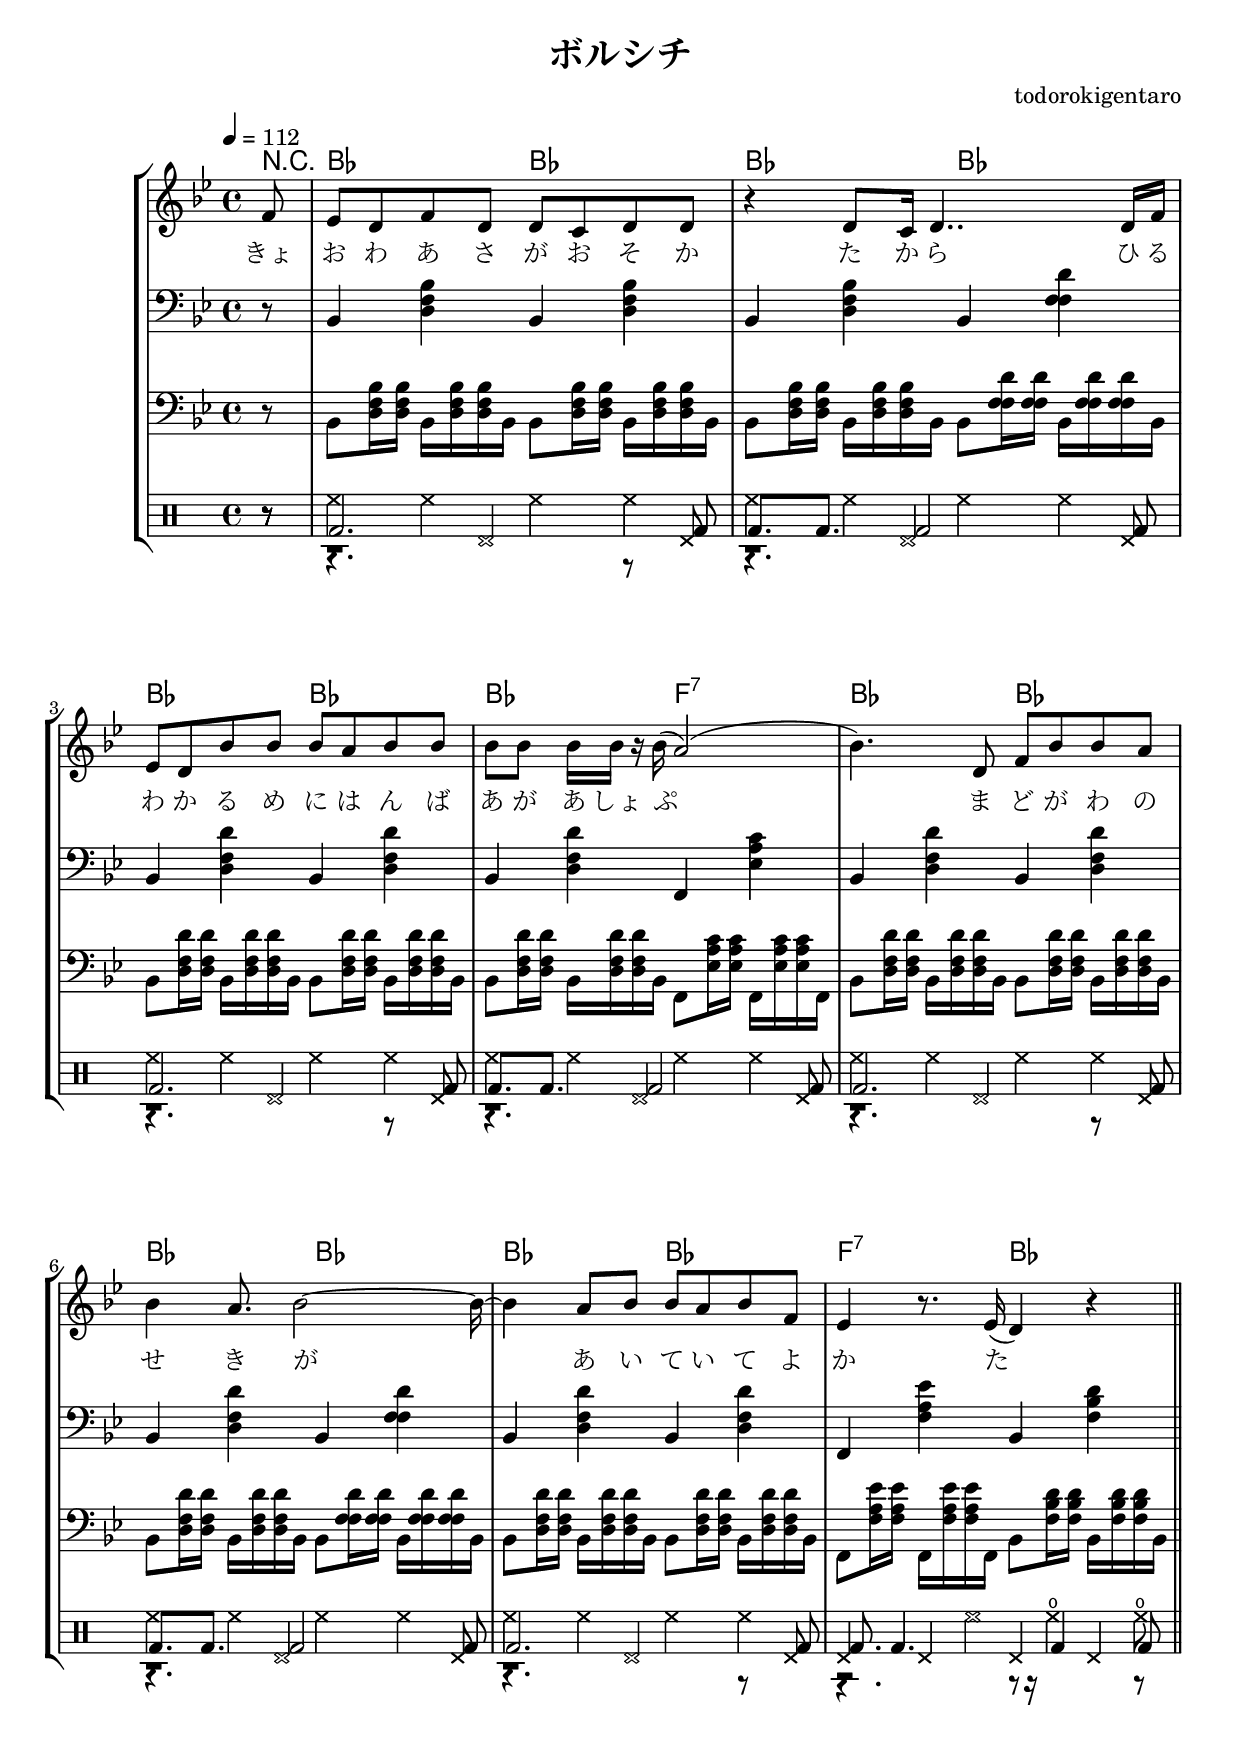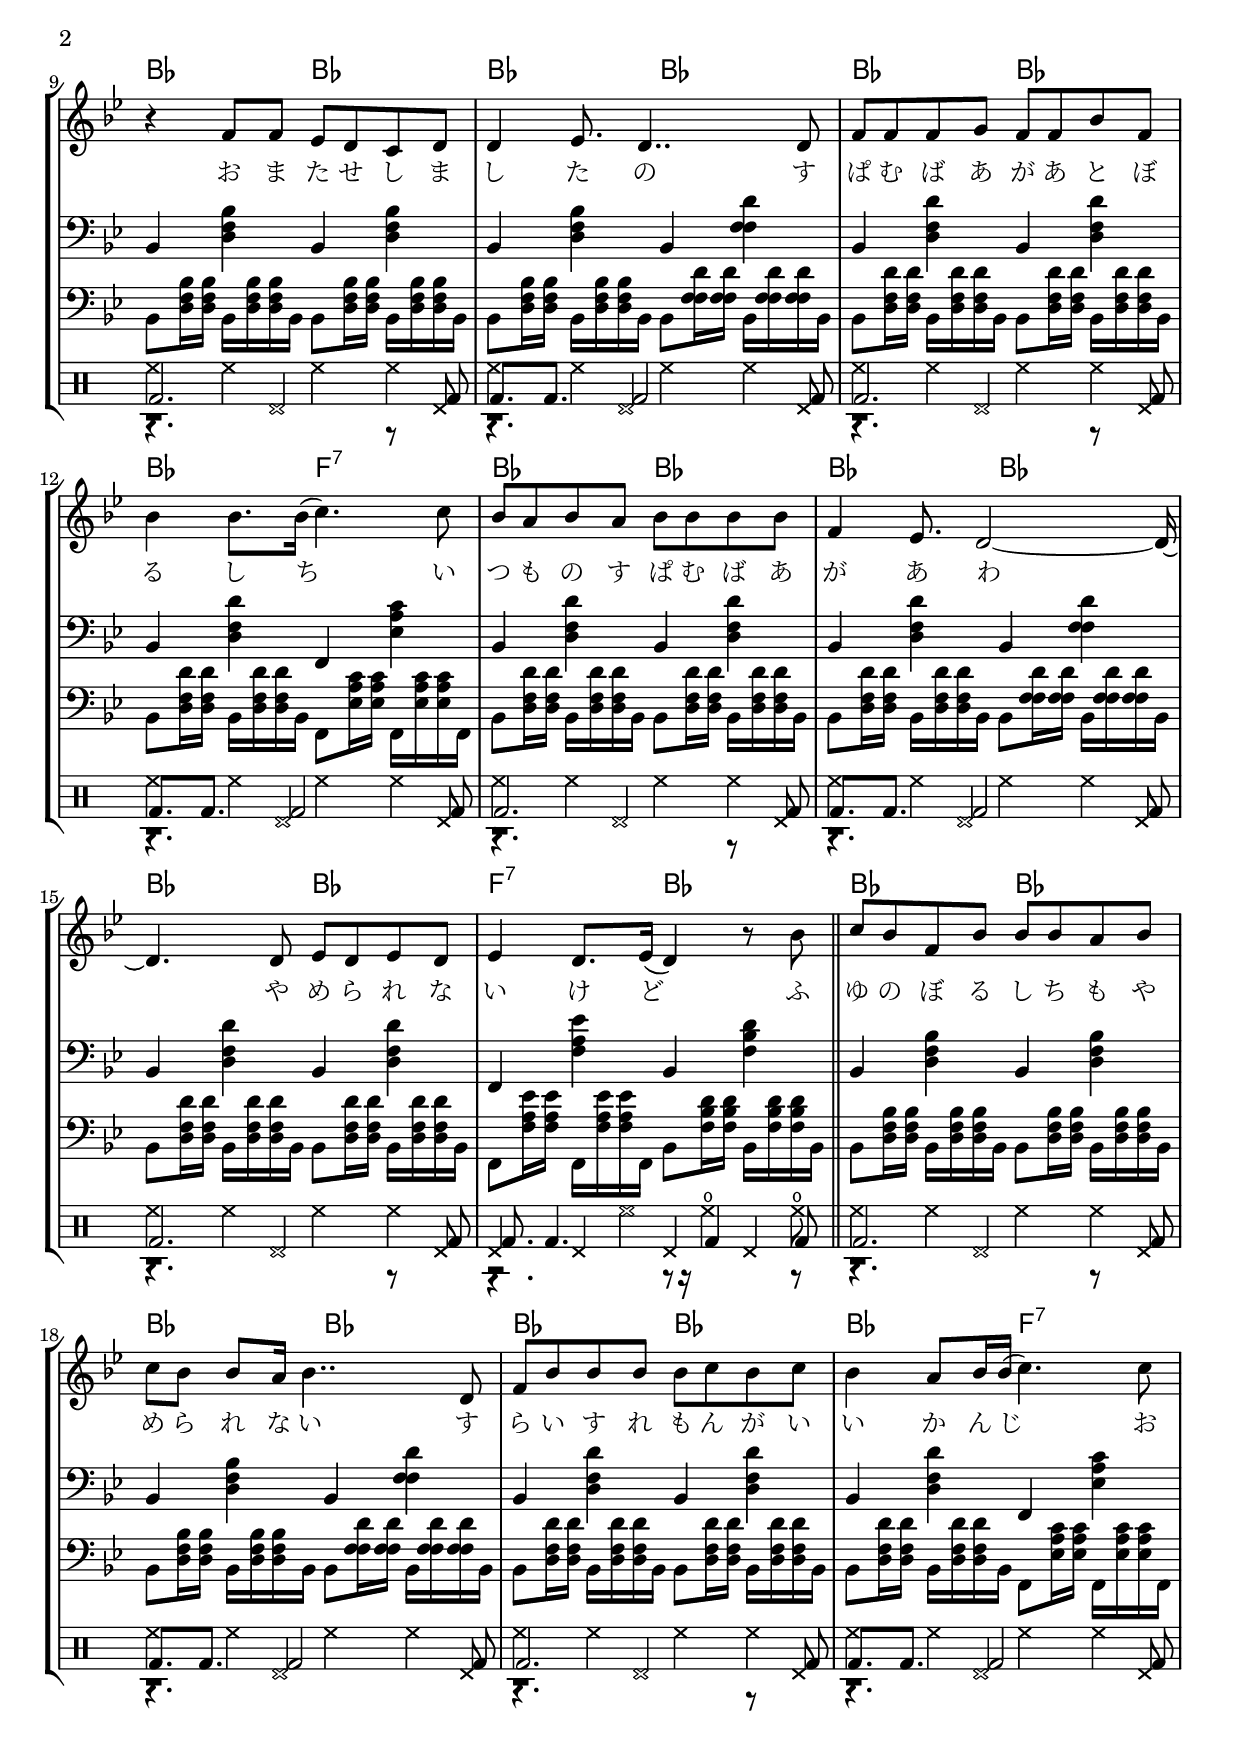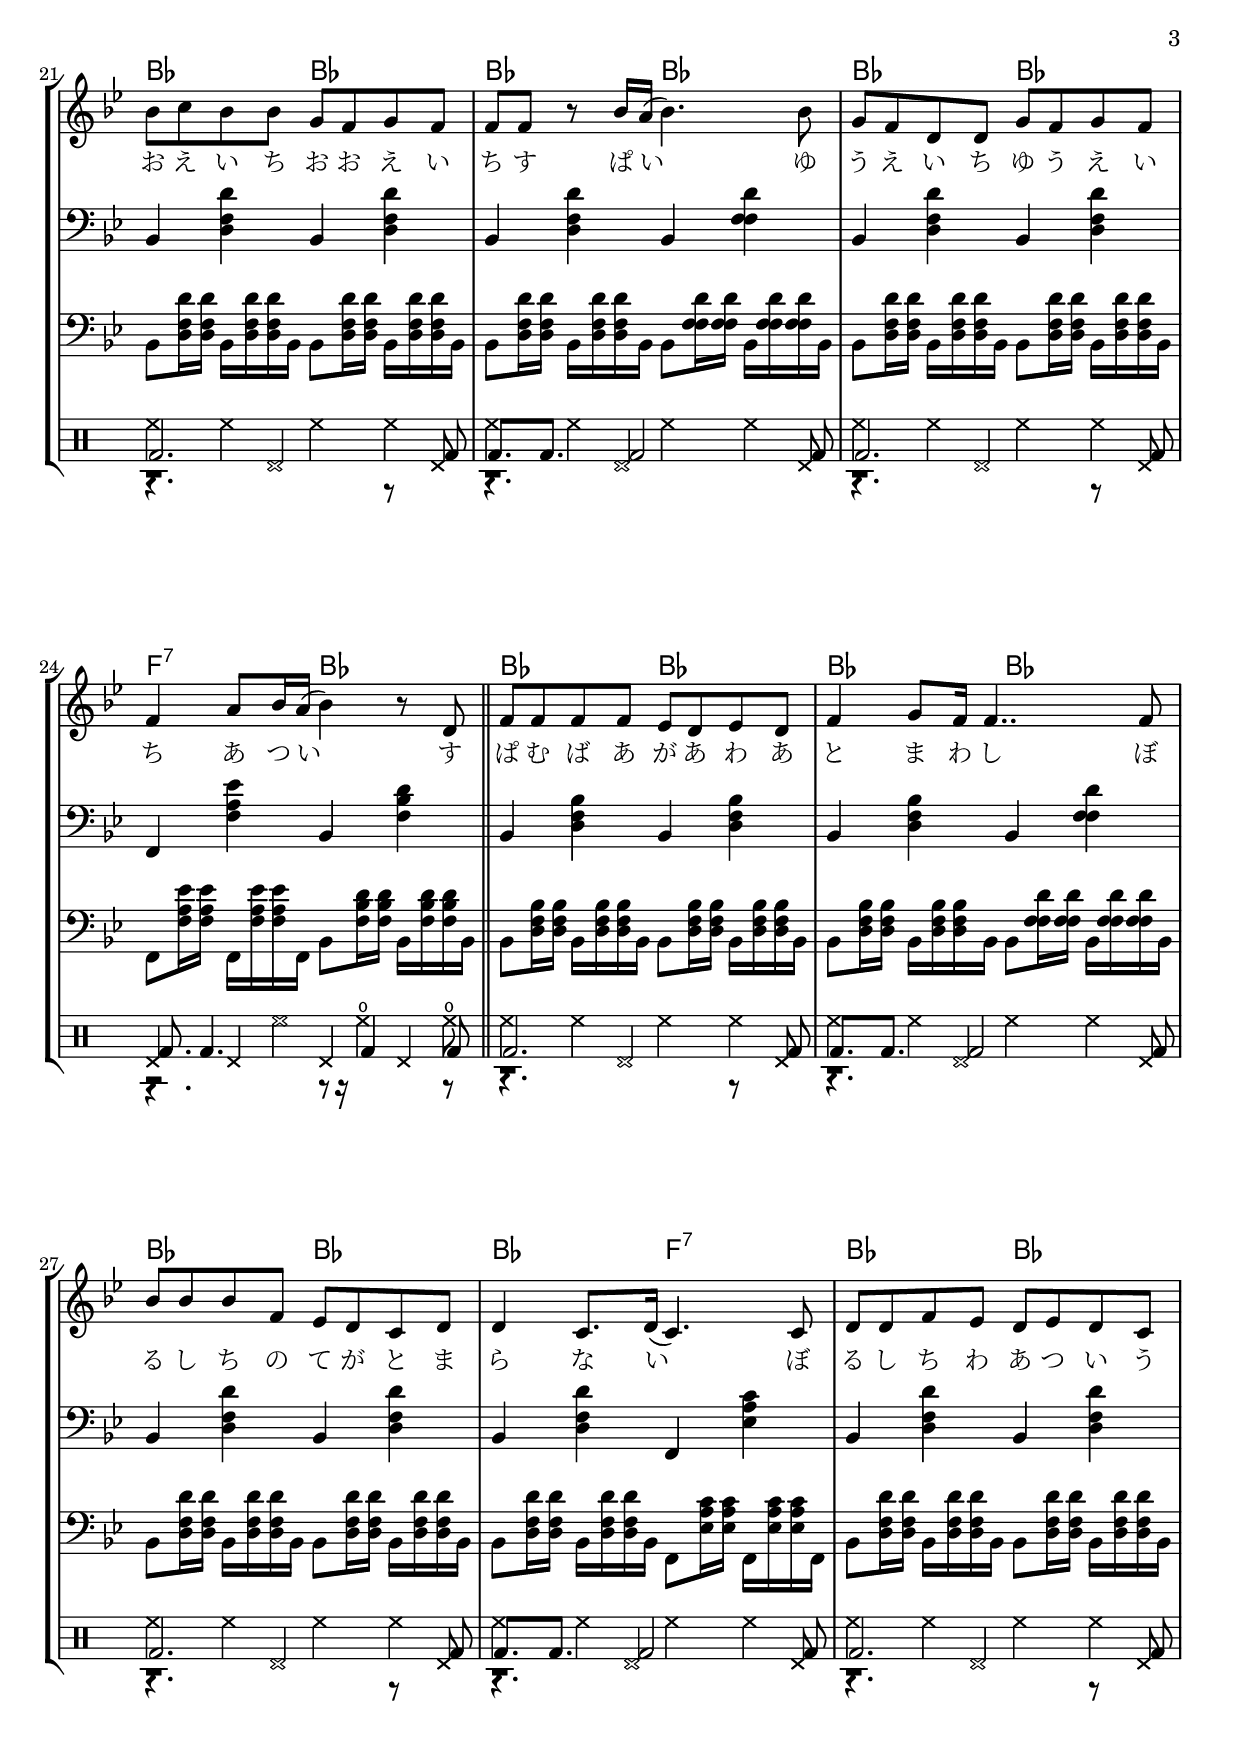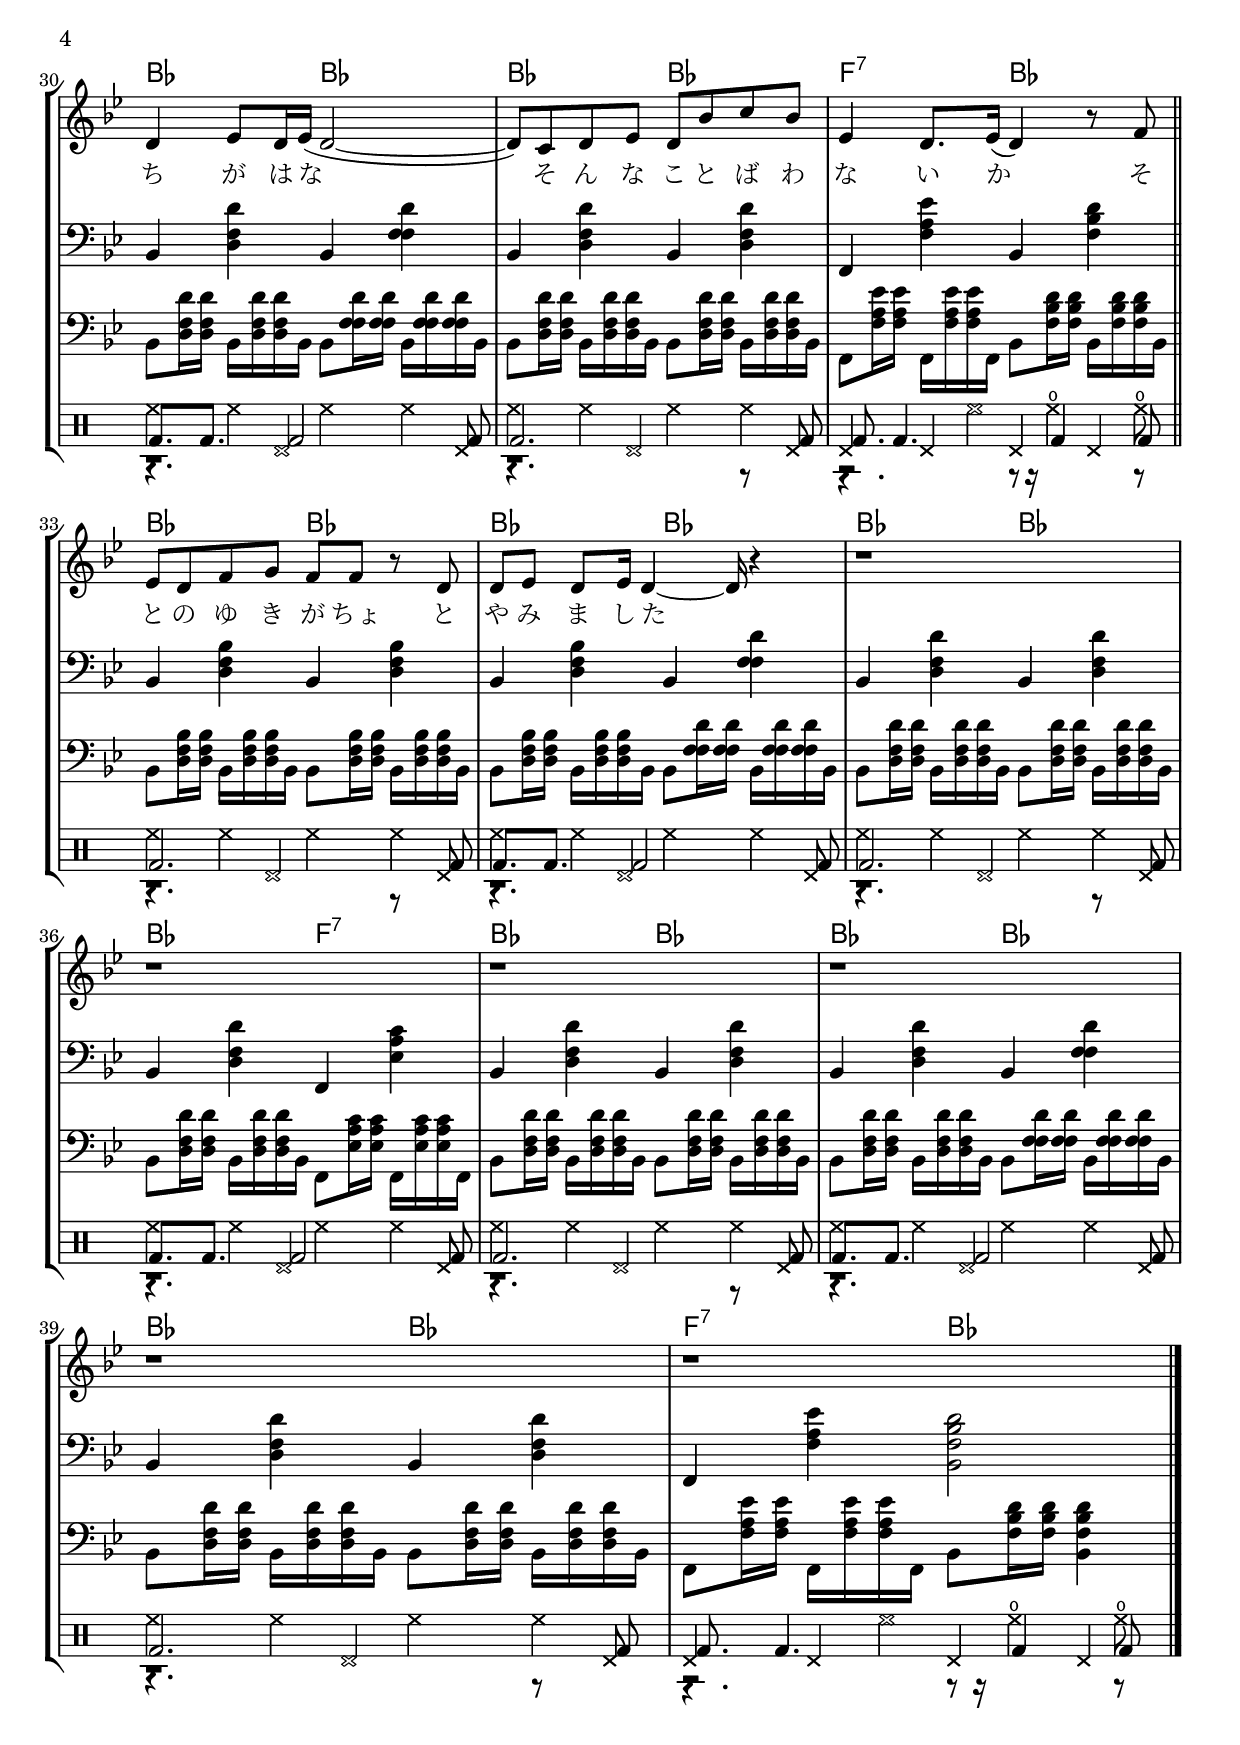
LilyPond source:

\version "2.12.1"

\header {
	title = \markup {ボルシチ}
	composer = \markup \center-column {todorokigentaro}
}

harmony = \chordmode {
		r8bes2 bes bes bes bes bes bes f:7 bes bes bes bes bes bes f:7 bes 

	bes bes bes bes bes bes bes f:7 bes bes bes bes bes bes f:7 bes 

	bes bes bes bes bes bes bes f:7 bes bes bes bes bes bes f:7 bes 

	bes bes bes bes bes bes bes f:7 bes bes bes bes bes bes f:7 bes 

	bes bes bes bes bes bes bes f:7 bes bes bes bes bes bes f:7 bes 
}

melody = {
	\set Staff.midiInstrument = #"fss0.23"
	\partial 8*1
		\key bes \major
	\tempo 4 = 112
f'8 
	es'8  d'8  f'8  d'8  d'8  c'8  d'8  d'8 
	r4  d'8  c'16  d'4..  d'16  f'16 
	es'8  d'8  bes'8  bes'8  bes'8  a'8  bes'8  bes'8 
	bes'8  bes'8  bes'16  bes'16  r16  bes'16  (a'2) 
	(bes'4.)  d'8  f'8  bes'8  bes'8  a'8 
	bes'4  a'8.  bes'2~bes'16~ 
	bes'4  a'8  bes'8  bes'8  a'8  bes'8  f'8 
	es'4  r8.  es'16  (d'4)  	r4 	\set Staff.midiInstrument = #"fss0.23"
	r4 f'8  f'8  es'8  d'8  c'8  d'8 
	d'4  es'8.  d'4..  d'8 
	f'8  f'8  f'8  g'8  f'8  f'8  bes'8  f'8 
	bes'4  bes'8.  bes'16  (c''4.)  c''8 
	bes'8  a'8  bes'8  a'8  bes'8  bes'8  bes'8  bes'8 
	f'4  es'8.  d'2~d'16~ 
	d'4.  d'8  es'8  d'8  es'8  d'8 
	es'4  d'8.  es'16  (d'4)  	r8 	\set Staff.midiInstrument = #"fss0.23"
	bes'8 
	c''8  bes'8  f'8  bes'8  bes'8  bes'8  a'8  bes'8 
	c''8  bes'8  bes'8  a'16  bes'4..  d'8 
	f'8  bes'8  bes'8  bes'8  bes'8  c''8  bes'8  c''8 
	bes'4  a'8  bes'16  bes'16  (c''4.)  c''8 
	bes'8  c''8  bes'8  bes'8  g'8  f'8  g'8  f'8 
	f'8  f'8  r8  bes'16  a'16  (bes'4.)  bes'8 
	g'8  f'8  d'8  d'8  g'8  f'8  g'8  f'8 
	f'4  a'8  bes'16  a'16  (bes'4)  	r8 	\set Staff.midiInstrument = #"fss0.23"
	d'8 
	f'8  f'8  f'8  f'8  es'8  d'8  es'8  d'8 
	f'4  g'8  f'16  f'4..  f'8 
	bes'8  bes'8  bes'8  f'8  es'8  d'8  c'8  d'8 
	d'4  c'8.  d'16  (c'4.)  c'8 
	d'8  d'8  f'8  es'8  d'8  es'8  d'8  c'8 
	d'4  es'8  d'16  es'16  (d'2~ 
	d'8)  c'8  d'8  es'8  d'8  bes'8  c''8  bes'8 
	es'4  d'8.  es'16  (d'4)  	r8 	\set Staff.midiInstrument = #"fss0.23"
	f'8 
	es'8  d'8  f'8  g'8  f'8  f'8  r8  d'8 
	d'8  es'8  d'8  es'16  d'4~d'16  	r4 r1 r1 r1 r1 r1 r1 	\bar "|."
}

words = \lyricmode {
	きょ  お  わ  あ  さ  が  お  そ  か  た  か  ら  ひ  る  わ  か  る  め  に  は  ん  ば  あ  が  あ  しょ  ぷ  ま  ど  が  わ  の  せ  き  が  あ  い  て  い  て  よ  か  た  
	お  ま  た  せ  し  ま  し  た  の  す  ぱ  む  ば  あ  が  あ  と  ぼ  る  し  ち  い  つ  も  の  す  ぱ  む  ば  あ  が  あ  わ  や  め  ら  れ  な  い  け  ど  
	ふ  ゆ  の  ぼ  る  し  ち  も  や  め  ら  れ  な  い  す  ら  い  す  れ  も  ん  が  い  い  か  ん  じ  お  お  え  い  ち  お  お  え  い  ち  す  ぱ  い  ゆ  う  え  い  ち  ゆ  う  え  い  ち  あ  つ  い  
	す  ぱ  む  ば  あ  が  あ  わ  あ  と  ま  わ  し  ぼ  る  し  ち  の  て  が  と  ま  ら  な  い  ぼ  る  し  ち  わ  あ  つ  い  う  ち  が  は  な  そ  ん  な  こ  と  ば  わ  な  い  か  
	そ  と  の  ゆ  き  が  ちょ  と  や  み  ま  し  た  
}

tempochange = {
	\tempo 4 = 112
	r1 | r1 | r1 | r1 | r1 | r1 | r1 | r1 \bar "||"
	\tempo 4 = 112
	r1 | r1 | r1 | r1 | r1 | r1 | r1 | r1 \bar "||"
	\tempo 4 = 112
	r1 | r1 | r1 | r1 | r1 | r1 | r1 | r1 \bar "||"
	\tempo 4 = 112
	r1 | r1 | r1 | r1 | r1 | r1 | r1 | r1 \bar "||"
	\tempo 4 = 112
	r1 | r1 | r1 | r1 | r1 | r1 | r1 | r1 \bar "|."
}

mainacc = {
	\clef bass
	\set Staff.midiInstrument = #"Tubular Bells"
	\key bes \major
	\tempo 4 = 112
	\partial 8*1
	r8	bes,4 <d f bes>4
	bes,4 <d f bes>4
	bes,4 <d f bes>4
	bes,4 <f f d'>4
	bes,4 <d f d'>4
	bes,4 <d f d'>4
	bes,4 <d f d'>4
	f,4 <es a c'>4
	bes,4 <d f d'>4
	bes,4 <d f d'>4
	bes,4 <d f d'>4
	bes,4 <f f d'>4
	bes,4 <d f d'>4
	bes,4 <d f d'>4
	f,4 <f a es'>4
	bes,4 <f bes d'>4
	\bar "||"

	\set Staff.midiInstrument = #"Tubular Bells"
	bes,4 <d f bes>4
	bes,4 <d f bes>4
	bes,4 <d f bes>4
	bes,4 <f f d'>4
	bes,4 <d f d'>4
	bes,4 <d f d'>4
	bes,4 <d f d'>4
	f,4 <es a c'>4
	bes,4 <d f d'>4
	bes,4 <d f d'>4
	bes,4 <d f d'>4
	bes,4 <f f d'>4
	bes,4 <d f d'>4
	bes,4 <d f d'>4
	f,4 <f a es'>4
	bes,4 <f bes d'>4
	\bar "||"

	\set Staff.midiInstrument = #"Tubular Bells"
	bes,4 <d f bes>4
	bes,4 <d f bes>4
	bes,4 <d f bes>4
	bes,4 <f f d'>4
	bes,4 <d f d'>4
	bes,4 <d f d'>4
	bes,4 <d f d'>4
	f,4 <es a c'>4
	bes,4 <d f d'>4
	bes,4 <d f d'>4
	bes,4 <d f d'>4
	bes,4 <f f d'>4
	bes,4 <d f d'>4
	bes,4 <d f d'>4
	f,4 <f a es'>4
	bes,4 <f bes d'>4
	\bar "||"

	\set Staff.midiInstrument = #"Tubular Bells"
	bes,4 <d f bes>4
	bes,4 <d f bes>4
	bes,4 <d f bes>4
	bes,4 <f f d'>4
	bes,4 <d f d'>4
	bes,4 <d f d'>4
	bes,4 <d f d'>4
	f,4 <es a c'>4
	bes,4 <d f d'>4
	bes,4 <d f d'>4
	bes,4 <d f d'>4
	bes,4 <f f d'>4
	bes,4 <d f d'>4
	bes,4 <d f d'>4
	f,4 <f a es'>4
	bes,4 <f bes d'>4
	\bar "||"

	\set Staff.midiInstrument = #"Tubular Bells"
	bes,4 <d f bes>4
	bes,4 <d f bes>4
	bes,4 <d f bes>4
	bes,4 <f f d'>4
	bes,4 <d f d'>4
	bes,4 <d f d'>4
	bes,4 <d f d'>4
	f,4 <es a c'>4
	bes,4 <d f d'>4
	bes,4 <d f d'>4
	bes,4 <d f d'>4
	bes,4 <f f d'>4
	bes,4 <d f d'>4
	bes,4 <d f d'>4
	f,4 <f a es'>4
	<bes, f bes d'>2
	\bar "|."
}

subacc = {
	\clef bass
	\set Staff.midiInstrument = #"Pad 7 (halo)"
	\key bes \major
	\tempo 4 = 112
	\partial 8*1
	r8	bes,8 <d f bes>16 <d f bes>16   bes,16 <d f bes>16 <d f bes>16 bes,16
	bes,8 <d f bes>16 <d f bes>16   bes,16 <d f bes>16 <d f bes>16 bes,16
	bes,8 <d f bes>16 <d f bes>16   bes,16 <d f bes>16 <d f bes>16 bes,16
	bes,8 <f f d'>16 <f f d'>16   bes,16 <f f d'>16 <f f d'>16 bes,16
	bes,8 <d f d'>16 <d f d'>16   bes,16 <d f d'>16 <d f d'>16 bes,16
	bes,8 <d f d'>16 <d f d'>16   bes,16 <d f d'>16 <d f d'>16 bes,16
	bes,8 <d f d'>16 <d f d'>16   bes,16 <d f d'>16 <d f d'>16 bes,16
	f,8 <es a c'>16 <es a c'>16   f,16 <es a c'>16 <es a c'>16 f,16
	bes,8 <d f d'>16 <d f d'>16   bes,16 <d f d'>16 <d f d'>16 bes,16
	bes,8 <d f d'>16 <d f d'>16   bes,16 <d f d'>16 <d f d'>16 bes,16
	bes,8 <d f d'>16 <d f d'>16   bes,16 <d f d'>16 <d f d'>16 bes,16
	bes,8 <f f d'>16 <f f d'>16   bes,16 <f f d'>16 <f f d'>16 bes,16
	bes,8 <d f d'>16 <d f d'>16   bes,16 <d f d'>16 <d f d'>16 bes,16
	bes,8 <d f d'>16 <d f d'>16   bes,16 <d f d'>16 <d f d'>16 bes,16
	f,8 <f a es'>16 <f a es'>16   f,16 <f a es'>16 <f a es'>16 f,16
	bes,8 <f bes d'>16 <f bes d'>16   bes,16 <f bes d'>16 <f bes d'>16 bes,16
	\bar "||"

	\set Staff.midiInstrument = #"Pad 7 (halo)"
	bes,8 <d f bes>16 <d f bes>16   bes,16 <d f bes>16 <d f bes>16 bes,16
	bes,8 <d f bes>16 <d f bes>16   bes,16 <d f bes>16 <d f bes>16 bes,16
	bes,8 <d f bes>16 <d f bes>16   bes,16 <d f bes>16 <d f bes>16 bes,16
	bes,8 <f f d'>16 <f f d'>16   bes,16 <f f d'>16 <f f d'>16 bes,16
	bes,8 <d f d'>16 <d f d'>16   bes,16 <d f d'>16 <d f d'>16 bes,16
	bes,8 <d f d'>16 <d f d'>16   bes,16 <d f d'>16 <d f d'>16 bes,16
	bes,8 <d f d'>16 <d f d'>16   bes,16 <d f d'>16 <d f d'>16 bes,16
	f,8 <es a c'>16 <es a c'>16   f,16 <es a c'>16 <es a c'>16 f,16
	bes,8 <d f d'>16 <d f d'>16   bes,16 <d f d'>16 <d f d'>16 bes,16
	bes,8 <d f d'>16 <d f d'>16   bes,16 <d f d'>16 <d f d'>16 bes,16
	bes,8 <d f d'>16 <d f d'>16   bes,16 <d f d'>16 <d f d'>16 bes,16
	bes,8 <f f d'>16 <f f d'>16   bes,16 <f f d'>16 <f f d'>16 bes,16
	bes,8 <d f d'>16 <d f d'>16   bes,16 <d f d'>16 <d f d'>16 bes,16
	bes,8 <d f d'>16 <d f d'>16   bes,16 <d f d'>16 <d f d'>16 bes,16
	f,8 <f a es'>16 <f a es'>16   f,16 <f a es'>16 <f a es'>16 f,16
	bes,8 <f bes d'>16 <f bes d'>16   bes,16 <f bes d'>16 <f bes d'>16 bes,16
	\bar "||"

	\set Staff.midiInstrument = #"Pad 7 (halo)"
	bes,8 <d f bes>16 <d f bes>16   bes,16 <d f bes>16 <d f bes>16 bes,16
	bes,8 <d f bes>16 <d f bes>16   bes,16 <d f bes>16 <d f bes>16 bes,16
	bes,8 <d f bes>16 <d f bes>16   bes,16 <d f bes>16 <d f bes>16 bes,16
	bes,8 <f f d'>16 <f f d'>16   bes,16 <f f d'>16 <f f d'>16 bes,16
	bes,8 <d f d'>16 <d f d'>16   bes,16 <d f d'>16 <d f d'>16 bes,16
	bes,8 <d f d'>16 <d f d'>16   bes,16 <d f d'>16 <d f d'>16 bes,16
	bes,8 <d f d'>16 <d f d'>16   bes,16 <d f d'>16 <d f d'>16 bes,16
	f,8 <es a c'>16 <es a c'>16   f,16 <es a c'>16 <es a c'>16 f,16
	bes,8 <d f d'>16 <d f d'>16   bes,16 <d f d'>16 <d f d'>16 bes,16
	bes,8 <d f d'>16 <d f d'>16   bes,16 <d f d'>16 <d f d'>16 bes,16
	bes,8 <d f d'>16 <d f d'>16   bes,16 <d f d'>16 <d f d'>16 bes,16
	bes,8 <f f d'>16 <f f d'>16   bes,16 <f f d'>16 <f f d'>16 bes,16
	bes,8 <d f d'>16 <d f d'>16   bes,16 <d f d'>16 <d f d'>16 bes,16
	bes,8 <d f d'>16 <d f d'>16   bes,16 <d f d'>16 <d f d'>16 bes,16
	f,8 <f a es'>16 <f a es'>16   f,16 <f a es'>16 <f a es'>16 f,16
	bes,8 <f bes d'>16 <f bes d'>16   bes,16 <f bes d'>16 <f bes d'>16 bes,16
	\bar "||"

	\set Staff.midiInstrument = #"Pad 7 (halo)"
	bes,8 <d f bes>16 <d f bes>16   bes,16 <d f bes>16 <d f bes>16 bes,16
	bes,8 <d f bes>16 <d f bes>16   bes,16 <d f bes>16 <d f bes>16 bes,16
	bes,8 <d f bes>16 <d f bes>16   bes,16 <d f bes>16 <d f bes>16 bes,16
	bes,8 <f f d'>16 <f f d'>16   bes,16 <f f d'>16 <f f d'>16 bes,16
	bes,8 <d f d'>16 <d f d'>16   bes,16 <d f d'>16 <d f d'>16 bes,16
	bes,8 <d f d'>16 <d f d'>16   bes,16 <d f d'>16 <d f d'>16 bes,16
	bes,8 <d f d'>16 <d f d'>16   bes,16 <d f d'>16 <d f d'>16 bes,16
	f,8 <es a c'>16 <es a c'>16   f,16 <es a c'>16 <es a c'>16 f,16
	bes,8 <d f d'>16 <d f d'>16   bes,16 <d f d'>16 <d f d'>16 bes,16
	bes,8 <d f d'>16 <d f d'>16   bes,16 <d f d'>16 <d f d'>16 bes,16
	bes,8 <d f d'>16 <d f d'>16   bes,16 <d f d'>16 <d f d'>16 bes,16
	bes,8 <f f d'>16 <f f d'>16   bes,16 <f f d'>16 <f f d'>16 bes,16
	bes,8 <d f d'>16 <d f d'>16   bes,16 <d f d'>16 <d f d'>16 bes,16
	bes,8 <d f d'>16 <d f d'>16   bes,16 <d f d'>16 <d f d'>16 bes,16
	f,8 <f a es'>16 <f a es'>16   f,16 <f a es'>16 <f a es'>16 f,16
	bes,8 <f bes d'>16 <f bes d'>16   bes,16 <f bes d'>16 <f bes d'>16 bes,16
	\bar "||"

	\set Staff.midiInstrument = #"Pad 7 (halo)"
	bes,8 <d f bes>16 <d f bes>16   bes,16 <d f bes>16 <d f bes>16 bes,16
	bes,8 <d f bes>16 <d f bes>16   bes,16 <d f bes>16 <d f bes>16 bes,16
	bes,8 <d f bes>16 <d f bes>16   bes,16 <d f bes>16 <d f bes>16 bes,16
	bes,8 <f f d'>16 <f f d'>16   bes,16 <f f d'>16 <f f d'>16 bes,16
	bes,8 <d f d'>16 <d f d'>16   bes,16 <d f d'>16 <d f d'>16 bes,16
	bes,8 <d f d'>16 <d f d'>16   bes,16 <d f d'>16 <d f d'>16 bes,16
	bes,8 <d f d'>16 <d f d'>16   bes,16 <d f d'>16 <d f d'>16 bes,16
	f,8 <es a c'>16 <es a c'>16   f,16 <es a c'>16 <es a c'>16 f,16
	bes,8 <d f d'>16 <d f d'>16   bes,16 <d f d'>16 <d f d'>16 bes,16
	bes,8 <d f d'>16 <d f d'>16   bes,16 <d f d'>16 <d f d'>16 bes,16
	bes,8 <d f d'>16 <d f d'>16   bes,16 <d f d'>16 <d f d'>16 bes,16
	bes,8 <f f d'>16 <f f d'>16   bes,16 <f f d'>16 <f f d'>16 bes,16
	bes,8 <d f d'>16 <d f d'>16   bes,16 <d f d'>16 <d f d'>16 bes,16
	bes,8 <d f d'>16 <d f d'>16   bes,16 <d f d'>16 <d f d'>16 bes,16
	f,8 <f a es'>16 <f a es'>16   f,16 <f a es'>16 <f a es'>16 f,16
	bes,8 <f bes d'>16 <f bes d'>16 <bes, f bes d'>4
	\bar "|."
}

percA = {
	\drummode {
	\partial 8*1
	r8	r1  |r1  |r1  |r1  |r1  |r1  |r1  |r2 r8 hho4 hho8  \bar "||"
	r1  |r1  |r1  |r1  |r1  |r1  |r1  |r2 r8 hho4 hho8  \bar "||"
	r1  |r1  |r1  |r1  |r1  |r1  |r1  |r2 r8 hho4 hho8  \bar "||"
	r1  |r1  |r1  |r1  |r1  |r1  |r1  |r2 r8 hho4 hho8  \bar "||"
	r1  |r1  |r1  |r1  |r1  |r1  |r1  |r2 r8 hho4 hho8  \bar "|."
	}
}

percB = {
	\drummode {
	\partial 8*1
	r8	r4. hhp2 hhp8  |r4. hhp2 hhp8  |r4. hhp2 hhp8  |r4. hhp2 hhp8  |r4. hhp2 hhp8  |r4. hhp2 hhp8  |r4. hhp2 hhp8  |hhp4 hhp4 hhp4 hhp4  \bar "||"
	r4. hhp2 hhp8  |r4. hhp2 hhp8  |r4. hhp2 hhp8  |r4. hhp2 hhp8  |r4. hhp2 hhp8  |r4. hhp2 hhp8  |r4. hhp2 hhp8  |hhp4 hhp4 hhp4 hhp4  \bar "||"
	r4. hhp2 hhp8  |r4. hhp2 hhp8  |r4. hhp2 hhp8  |r4. hhp2 hhp8  |r4. hhp2 hhp8  |r4. hhp2 hhp8  |r4. hhp2 hhp8  |hhp4 hhp4 hhp4 hhp4  \bar "||"
	r4. hhp2 hhp8  |r4. hhp2 hhp8  |r4. hhp2 hhp8  |r4. hhp2 hhp8  |r4. hhp2 hhp8  |r4. hhp2 hhp8  |r4. hhp2 hhp8  |hhp4 hhp4 hhp4 hhp4  \bar "||"
	r4. hhp2 hhp8  |r4. hhp2 hhp8  |r4. hhp2 hhp8  |r4. hhp2 hhp8  |r4. hhp2 hhp8  |r4. hhp2 hhp8  |r4. hhp2 hhp8  |hhp4 hhp4 hhp4 hhp4  \bar "|."
	}
}

percC = {
	\drummode {
	\partial 8*1
	r8	hh4 hh4 hh4 hh4  |hh4 hh4 hh4 hh4  |hh4 hh4 hh4 hh4  |hh4 hh4 hh4 hh4  |hh4 hh4 hh4 hh4  |hh4 hh4 hh4 hh4  |hh4 hh4 hh4 hh4  |r4. hh2 r8  \bar "||"
	hh4 hh4 hh4 hh4  |hh4 hh4 hh4 hh4  |hh4 hh4 hh4 hh4  |hh4 hh4 hh4 hh4  |hh4 hh4 hh4 hh4  |hh4 hh4 hh4 hh4  |hh4 hh4 hh4 hh4  |r4. hh2 r8  \bar "||"
	hh4 hh4 hh4 hh4  |hh4 hh4 hh4 hh4  |hh4 hh4 hh4 hh4  |hh4 hh4 hh4 hh4  |hh4 hh4 hh4 hh4  |hh4 hh4 hh4 hh4  |hh4 hh4 hh4 hh4  |r4. hh2 r8  \bar "||"
	hh4 hh4 hh4 hh4  |hh4 hh4 hh4 hh4  |hh4 hh4 hh4 hh4  |hh4 hh4 hh4 hh4  |hh4 hh4 hh4 hh4  |hh4 hh4 hh4 hh4  |hh4 hh4 hh4 hh4  |r4. hh2 r8  \bar "||"
	hh4 hh4 hh4 hh4  |hh4 hh4 hh4 hh4  |hh4 hh4 hh4 hh4  |hh4 hh4 hh4 hh4  |hh4 hh4 hh4 hh4  |hh4 hh4 hh4 hh4  |hh4 hh4 hh4 hh4  |r4. hh2 r8  \bar "|."
	}
}

percD = {
	\drummode {
	\partial 8*1
	r8	bd2. r8 bd8  |bd8. bd8. bd2 bd8  |bd2. r8 bd8  |bd8. bd8. bd2 bd8  |bd2. r8 bd8  |bd8. bd8. bd2 bd8  |bd2. r8 bd8  |bd8. bd4. r16 bd4 bd8  \bar "||"
	bd2. r8 bd8  |bd8. bd8. bd2 bd8  |bd2. r8 bd8  |bd8. bd8. bd2 bd8  |bd2. r8 bd8  |bd8. bd8. bd2 bd8  |bd2. r8 bd8  |bd8. bd4. r16 bd4 bd8  \bar "||"
	bd2. r8 bd8  |bd8. bd8. bd2 bd8  |bd2. r8 bd8  |bd8. bd8. bd2 bd8  |bd2. r8 bd8  |bd8. bd8. bd2 bd8  |bd2. r8 bd8  |bd8. bd4. r16 bd4 bd8  \bar "||"
	bd2. r8 bd8  |bd8. bd8. bd2 bd8  |bd2. r8 bd8  |bd8. bd8. bd2 bd8  |bd2. r8 bd8  |bd8. bd8. bd2 bd8  |bd2. r8 bd8  |bd8. bd4. r16 bd4 bd8  \bar "||"
	bd2. r8 bd8  |bd8. bd8. bd2 bd8  |bd2. r8 bd8  |bd8. bd8. bd2 bd8  |bd2. r8 bd8  |bd8. bd8. bd2 bd8  |bd2. r8 bd8  |bd8. bd4. r16 bd4 bd8  \bar "|."
	}
}

\score {
	<<
		\new StaffGroup <<
			\new ChordNames {\harmony}
			\new Voice = "melody" {\melody}
			\new Lyrics \lyricsto "melody" \words
			\new Staff = "mainacc" {\mainacc}
			\new Staff = "subacc" {\subacc}
			\new DrumStaff <<
				\new DrumVoice {\percA}
				\new DrumVoice {\percB}
				\new DrumVoice {\percC}
				\new DrumVoice {\percD}
			>>
		>>
	>>
	\layout { }
}
